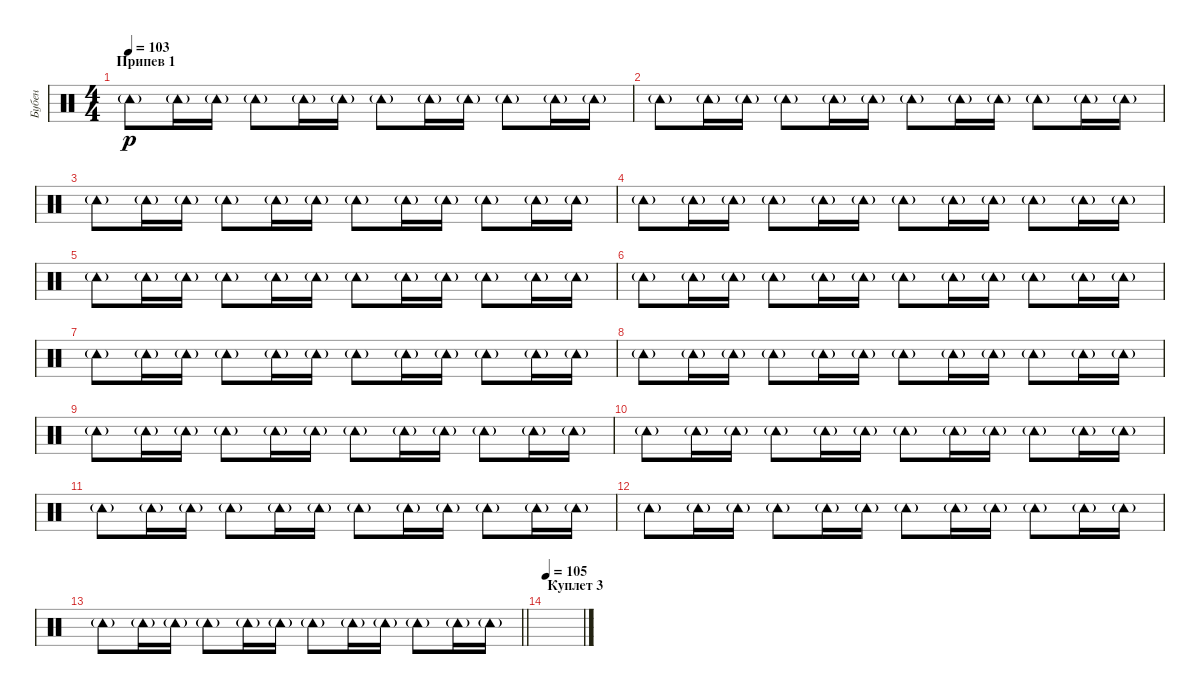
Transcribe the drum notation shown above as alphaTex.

\track ("Бубен" "Бубен") {instrument percussion}
\staff {score}
\articulation defaults
\ts (4 4)
\section ("" "Припев 1")
\tempo 103
\clef neutral
\ks c "Tambourine (hit)"{g}.8{dy p} "Tambourine (hit)"{g}.16 "Tambourine (hit)"{g}.16 "Tambourine (hit)"{g}.8 "Tambourine (hit)"{g}.16 "Tambourine (hit)"{g}.16 "Tambourine (hit)"{g}.8 "Tambourine (hit)"{g}.16 "Tambourine (hit)"{g}.16 "Tambourine (hit)"{g}.8 "Tambourine (hit)"{g}.16 "Tambourine (hit)"{g}.16
|
"Tambourine (hit)"{g}.8 "Tambourine (hit)"{g}.16 "Tambourine (hit)"{g}.16 "Tambourine (hit)"{g}.8 "Tambourine (hit)"{g}.16 "Tambourine (hit)"{g}.16 "Tambourine (hit)"{g}.8 "Tambourine (hit)"{g}.16 "Tambourine (hit)"{g}.16 "Tambourine (hit)"{g}.8 "Tambourine (hit)"{g}.16 "Tambourine (hit)"{g}.16 |
"Tambourine (hit)"{g}.8 "Tambourine (hit)"{g}.16 "Tambourine (hit)"{g}.16 "Tambourine (hit)"{g}.8 "Tambourine (hit)"{g}.16 "Tambourine (hit)"{g}.16 "Tambourine (hit)"{g}.8 "Tambourine (hit)"{g}.16 "Tambourine (hit)"{g}.16 "Tambourine (hit)"{g}.8 "Tambourine (hit)"{g}.16 "Tambourine (hit)"{g}.16 |
"Tambourine (hit)"{g}.8 "Tambourine (hit)"{g}.16 "Tambourine (hit)"{g}.16 "Tambourine (hit)"{g}.8 "Tambourine (hit)"{g}.16 "Tambourine (hit)"{g}.16 "Tambourine (hit)"{g}.8 "Tambourine (hit)"{g}.16 "Tambourine (hit)"{g}.16 "Tambourine (hit)"{g}.8 "Tambourine (hit)"{g}.16 "Tambourine (hit)"{g}.16 |
"Tambourine (hit)"{g}.8 "Tambourine (hit)"{g}.16 "Tambourine (hit)"{g}.16 "Tambourine (hit)"{g}.8 "Tambourine (hit)"{g}.16 "Tambourine (hit)"{g}.16 "Tambourine (hit)"{g}.8 "Tambourine (hit)"{g}.16 "Tambourine (hit)"{g}.16 "Tambourine (hit)"{g}.8 "Tambourine (hit)"{g}.16 "Tambourine (hit)"{g}.16 |
"Tambourine (hit)"{g}.8 "Tambourine (hit)"{g}.16 "Tambourine (hit)"{g}.16 "Tambourine (hit)"{g}.8 "Tambourine (hit)"{g}.16 "Tambourine (hit)"{g}.16 "Tambourine (hit)"{g}.8 "Tambourine (hit)"{g}.16 "Tambourine (hit)"{g}.16 "Tambourine (hit)"{g}.8 "Tambourine (hit)"{g}.16 "Tambourine (hit)"{g}.16 |
"Tambourine (hit)"{g}.8 "Tambourine (hit)"{g}.16 "Tambourine (hit)"{g}.16 "Tambourine (hit)"{g}.8 "Tambourine (hit)"{g}.16 "Tambourine (hit)"{g}.16 "Tambourine (hit)"{g}.8 "Tambourine (hit)"{g}.16 "Tambourine (hit)"{g}.16 "Tambourine (hit)"{g}.8 "Tambourine (hit)"{g}.16 "Tambourine (hit)"{g}.16 |
"Tambourine (hit)"{g}.8 "Tambourine (hit)"{g}.16 "Tambourine (hit)"{g}.16 "Tambourine (hit)"{g}.8 "Tambourine (hit)"{g}.16 "Tambourine (hit)"{g}.16 "Tambourine (hit)"{g}.8 "Tambourine (hit)"{g}.16 "Tambourine (hit)"{g}.16 "Tambourine (hit)"{g}.8 "Tambourine (hit)"{g}.16 "Tambourine (hit)"{g}.16 |
"Tambourine (hit)"{g}.8 "Tambourine (hit)"{g}.16 "Tambourine (hit)"{g}.16 "Tambourine (hit)"{g}.8 "Tambourine (hit)"{g}.16 "Tambourine (hit)"{g}.16 "Tambourine (hit)"{g}.8 "Tambourine (hit)"{g}.16 "Tambourine (hit)"{g}.16 "Tambourine (hit)"{g}.8 "Tambourine (hit)"{g}.16 "Tambourine (hit)"{g}.16 |
"Tambourine (hit)"{g}.8 "Tambourine (hit)"{g}.16 "Tambourine (hit)"{g}.16 "Tambourine (hit)"{g}.8 "Tambourine (hit)"{g}.16 "Tambourine (hit)"{g}.16 "Tambourine (hit)"{g}.8 "Tambourine (hit)"{g}.16 "Tambourine (hit)"{g}.16 "Tambourine (hit)"{g}.8 "Tambourine (hit)"{g}.16 "Tambourine (hit)"{g}.16 |
"Tambourine (hit)"{g}.8 "Tambourine (hit)"{g}.16 "Tambourine (hit)"{g}.16 "Tambourine (hit)"{g}.8 "Tambourine (hit)"{g}.16 "Tambourine (hit)"{g}.16 "Tambourine (hit)"{g}.8 "Tambourine (hit)"{g}.16 "Tambourine (hit)"{g}.16 "Tambourine (hit)"{g}.8 "Tambourine (hit)"{g}.16 "Tambourine (hit)"{g}.16 |
"Tambourine (hit)"{g}.8 "Tambourine (hit)"{g}.16 "Tambourine (hit)"{g}.16 "Tambourine (hit)"{g}.8 "Tambourine (hit)"{g}.16 "Tambourine (hit)"{g}.16 "Tambourine (hit)"{g}.8 "Tambourine (hit)"{g}.16 "Tambourine (hit)"{g}.16 "Tambourine (hit)"{g}.8 "Tambourine (hit)"{g}.16 "Tambourine (hit)"{g}.16 |
\barLineRight lightlight "Tambourine (hit)"{g}.8 "Tambourine (hit)"{g}.16 "Tambourine (hit)"{g}.16 "Tambourine (hit)"{g}.8 "Tambourine (hit)"{g}.16 "Tambourine (hit)"{g}.16 "Tambourine (hit)"{g}.8 "Tambourine (hit)"{g}.16 "Tambourine (hit)"{g}.16 "Tambourine (hit)"{g}.8 "Tambourine (hit)"{g}.16 "Tambourine (hit)"{g}.16
|
\section ("" "Куплет 3")
\tempo 105
